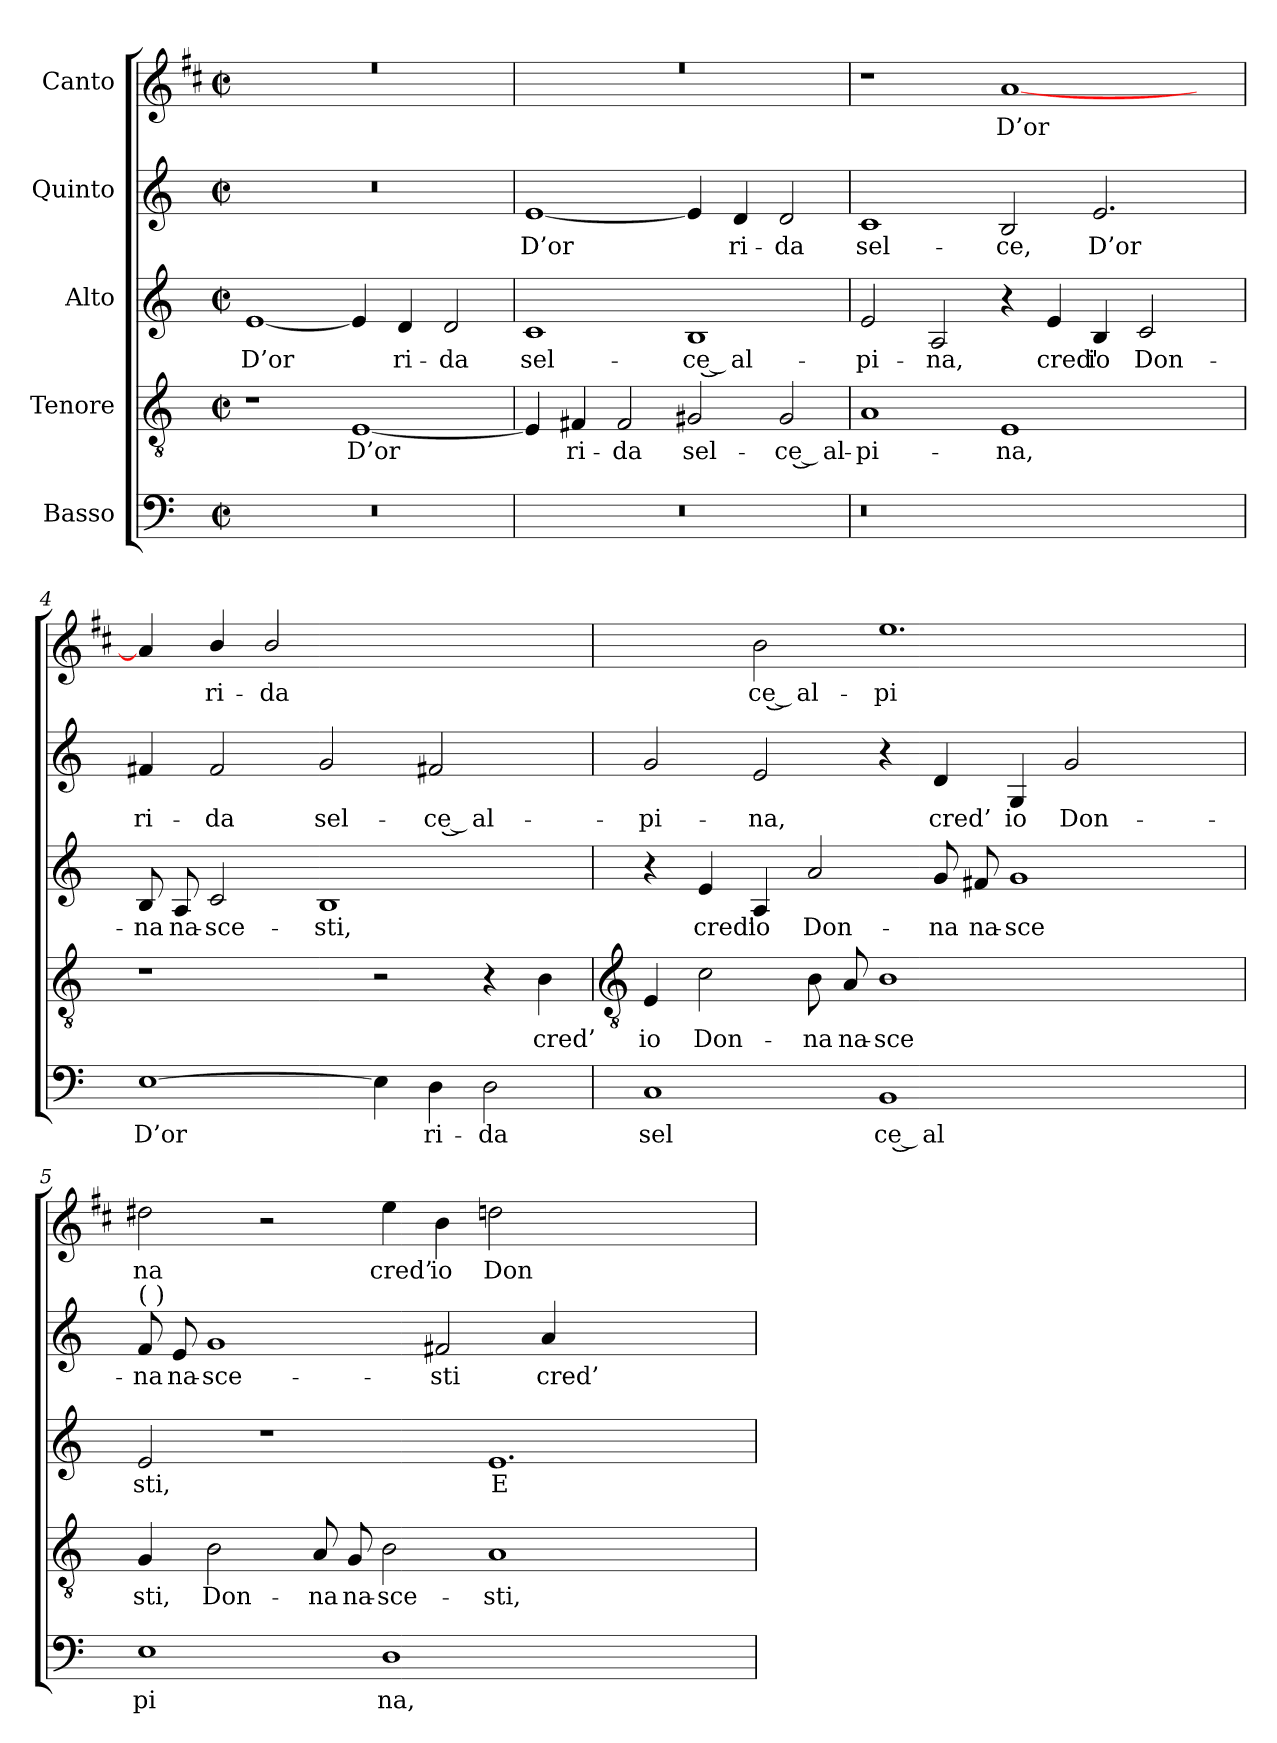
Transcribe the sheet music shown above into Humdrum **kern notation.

**kern	**text	**kern	**text	**kern	**text	**kern	**text	**kern	**text
*part5	*part5	*part4	*part4	*part3	*part3	*part2	*part2	*part1	*part1
*staff5	*staff5	*staff4	*staff4	*staff3	*staff3	*staff2	*staff2	*staff1	*staff1
*I"Basso	*	*I"Tenore	*	*I"Alto	*	*I"Quinto	*	*I"Canto	*
*clefF4	*	*clefGv2	*	*clefG2	*	*clefG2	*	*clefG2	*
*	*	*	*	*	*	*	*	*ITrd1c2	*
*k[]	*	*k[]	*	*k[]	*	*k[]	*	*k[]	*
*C:	*	*C:	*	*C:	*	*C:	*	*C:	*
*M4/2	*	*M4/2	*	*M4/2	*	*M4/2	*	*M4/2	*
*met(c|)	*	*met(c|)	*	*met(c|)	*	*met(c|)	*	*met(c|)	*
=1	=1	=1	=1	=1	=1	=1	=1	=1	=1
!	!	!	!	!	!LO:LY:b	!	!	!	!
*	*	*	*	*	*	*	*	*^	*
0r	.	1r	.	[1e	D’or	0r	.	0r	0ryy	.
!	!	!	!LO:LY:b	!	!	!	!	!	!	!
.	.	[1E	D’or	4e]	.	.	.	.	.	.
!	!	!	!	!	!LO:LY:b	!	!	!	!	!
.	.	.	.	4d	ri-	.	.	.	.	.
!	!	!	!	!	!LO:LY:b	!	!	!	!	!
.	.	.	.	2d	-da	.	.	.	.	.
=2	=2	=2	=2	=2	=2	=2	=2	=2	=2	=2
!	!	!	!	!	!LO:LY:b	!	!LO:LY:b	!	!	!
0r	.	4E]	.	1c	sel-	[1e	D’or	0r	0ryy	.
!	!	!	!LO:LY:b	!	!	!	!	!	!	!
.	.	4F#X	ri-	.	.	.	.	.	.	.
!	!	!	!LO:LY:b	!	!	!	!	!	!	!
.	.	2F#	-da	.	.	.	.	.	.	.
!	!	!	!LO:LY:b	!	!LO:LY:b	!	!	!	!	!
.	.	2G#X	sel-	1B	-ce͜ al-	4e]	.	.	.	.
!	!	!	!	!	!	!	!LO:LY:b	!	!	!
.	.	.	.	.	.	4d	ri-	.	.	.
!	!	!	!LO:LY:b	!	!	!	!LO:LY:b	!	!	!
.	.	2G#	-ce͜ al-	.	.	2d	-da	.	.	.
=3	=3	=3	=3	=3	=3	=3	=3	=3	=3	=3
!	!	!	!LO:LY:b	!	!LO:LY:b	!	!LO:LY:b	!	!	!
0r	.	1A	-pi-	2e	-pi-	1c	sel-	1r	1ryy	.
!	!	!	!	!	!LO:LY:b	!	!	!	!	!
.	.	.	.	2A	-na,	.	.	.	.	.
!	!	!	!LO:LY:b	!	!	!	!LO:LY:b	!	!	!LO:LY:b
.	.	1E	-na,	4r	.	2B	-ce,	[1g	2ryy	D’or
!	!	!	!	!	!LO:LY:b	!	!	!	!	!
.	.	.	.	4e	cred'	.	.	.	.	.
!	!	!	!	!	!LO:LY:b	!	!LO:LY:b	!	!	!
.	.	.	.	4B	io	2.e	D’or	.	4ryy	.
!	!	!	!	!	!LO:LY:b	!	!	!	!	!
.	.	.	.	2c	Don-	.	.	.	8ryy	.
.	.	.	.	.	.	.	.	.	8ryy	.
4ryy	.	4ryy	.	.	.	.	.	4ryy	4ryy	.
=4	=4	=4	=4	=4	=4	=4	=4	=4	=4	=4
!	!LO:LY:b	!	!	!	!LO:LY:b	!	!LO:LY:b	!	!	!
[1E	D’or	1r	.	8B	-na	4f#X	ri-	4g]	0ryy	.
!	!	!	!	!	!LO:LY:b	!	!	!	!	!
.	.	.	.	8A	na-	.	.	.	.	.
!	!	!	!	!	!LO:LY:b	!	!LO:LY:b	!	!	!LO:LY:b
.	.	.	.	2c	-sce-	2f#	-da	4a	.	ri-
!	!	!	!	!	!	!	!	!	!	!LO:LY:b
.	.	.	.	.	.	.	.	2a	.	-da
!	!	!	!	!	!LO:LY:b	!	!LO:LY:b	!	!	!
.	.	.	.	1B	-sti,	2g	sel-	.	.	.
!	!	!	!	!	!	!	!	!	!	!LO:LY:b
4E]	.	2r	.	.	.	.	.	[1byy	.	sel
!	!LO:LY:b	!	!	!	!	!	!LO:LY:b	!	!	!
4D	ri-	.	.	.	.	2f#X	-ce͜ al-	.	.	.
!	!LO:LY:b	!	!	!	!	!	!	!	!	!
2D	-da	4r	.	.	.	.	.	.	.	.
!	!	!	!LO:LY:b	!	!	!	!	!	!	!
.	.	4B	cred’	4ryy	.	4ryy	.	.	.	.
!!LO:LB:g=z	!!
=5	=5	=5	=5	=5	=5	=5	=5	=5	=5	=5
*	*	*clefGv2	*	*	*	*	*	*	*	*
!	!LO:LY:b	!	!LO:LY:b	!	!	!	!LO:LY:b	!	!	!
1C	sel	4E	io	4r	.	2g	-pi-	2byy]	1ryy	.
!	!	!	!LO:LY:b	!	!LO:LY:b	!	!	!	!	!
.	.	2c	Don-	4e	cred'	.	.	.	.	.
!	!	!	!	!	!LO:LY:b	!	!LO:LY:b	!	!	!LO:LY:b
.	.	.	.	4A	io	2e	-na,	2a	.	ce͜ al-
!	!	!	!LO:LY:b	!	!LO:LY:b	!	!	!	!	!
.	.	8B	-na	2a	Don-	.	.	.	.	.
!	!	!	!LO:LY:b	!	!	!	!	!	!	!
.	.	8A	na-	.	.	.	.	.	.	.
!	!LO:LY:b	!	!LO:LY:b	!	!	!	!	!	!	!LO:LY:b
1BB	ce͜ al	1B	-sce	.	.	4r	.	1.dd	2ryy	-pi
!	!	!	!	!	!LO:LY:b	!	!LO:LY:b	!	!	!
.	.	.	.	8g	-na	4d	cred’	.	.	.
!	!	!	!	!	!LO:LY:b	!	!	!	!	!
.	.	.	.	8f#X	na-	.	.	.	.	.
!	!	!	!	!	!LO:LY:b	!	!LO:LY:b	!	!	!
.	.	.	.	1g	-sce	4G	io	.	4ryy	.
!	!	!	!	!	!	!	!LO:LY:b	!	!	!
.	.	.	.	.	.	2g	Don-	.	8ryy	.
.	.	.	.	.	.	.	.	.	8ryy	.
2ryy	.	2ryy	.	.	.	.	.	.	2ryy	.
.	.	.	.	.	.	4ryy	.	.	.	.
=5	=5	=5	=5	=5	=5	=5	=5	=5	=5	=5
!	!	!	!	!	!	!LO:TX:a:t=(  )	!	!	!	!
!	!LO:LY:b	!	!LO:LY:b	!	!LO:LY:b	!	!LO:LY:b	!	!	!LO:LY:b
1E	pi	4G	sti,	2e	sti,	8f	-na	2cc#X	1ryy	na
!	!	!	!	!	!	!	!LO:LY:b	!	!	!
.	.	.	.	.	.	8e	na-	.	.	.
!	!	!	!LO:LY:b	!	!	!	!LO:LY:b	!	!	!
.	.	2B	Don-	.	.	1g	-sce-	.	.	.
.	.	.	.	1r	.	.	.	2r	.	.
!	!	!	!LO:LY:b	!	!	!	!	!	!	!
.	.	8A	-na	.	.	.	.	.	.	.
!	!	!	!LO:LY:b	!	!	!	!	!	!	!
.	.	8G	na-	.	.	.	.	.	.	.
!	!LO:LY:b	!	!LO:LY:b	!	!	!	!	!	!	!LO:LY:b
1D	na,	2B	-sce-	.	.	.	.	4dd	0ryy	cred’
!	!	!	!	!	!	!	!LO:LY:b	!	!	!LO:LY:b
.	.	.	.	.	.	2f#X	-sti	4a	.	io
!	!	!	!LO:LY:b	!	!LO:LY:b	!	!	!	!	!LO:LY:b
.	.	1A	-sti,	1.e	E	.	.	2ccn	.	Don-
!	!	!	!	!	!	!	!LO:LY:b	!	!	!
.	.	.	.	.	.	4a	cred’	.	.	.
1ryy	.	.	.	.	.	1ryy	.	1ryy	.	.
.	.	2ryy	.	.	.	.	.	.	.	.
*	*	*	*	*	*	*	*	*v	*v	*
=	=	=	=	=	=	=	=	=	=
*-	*-	*-	*-	*-	*-	*-	*-	*-	*-
